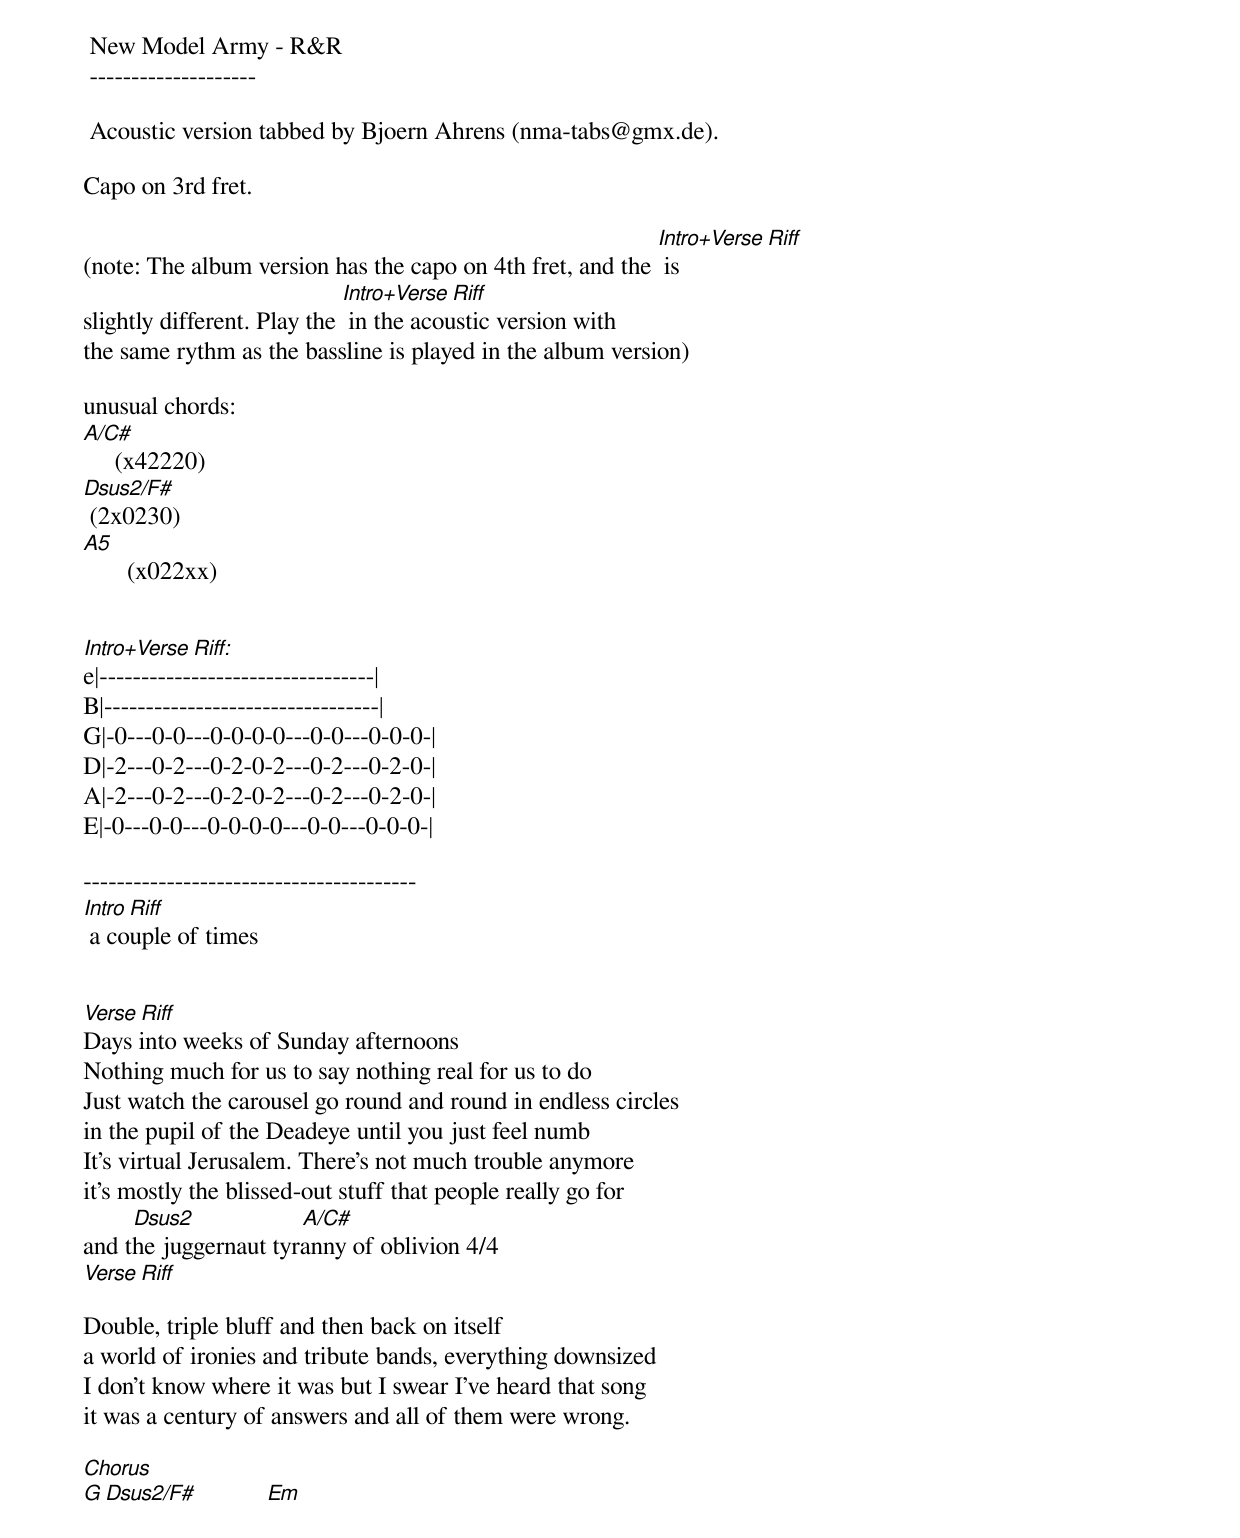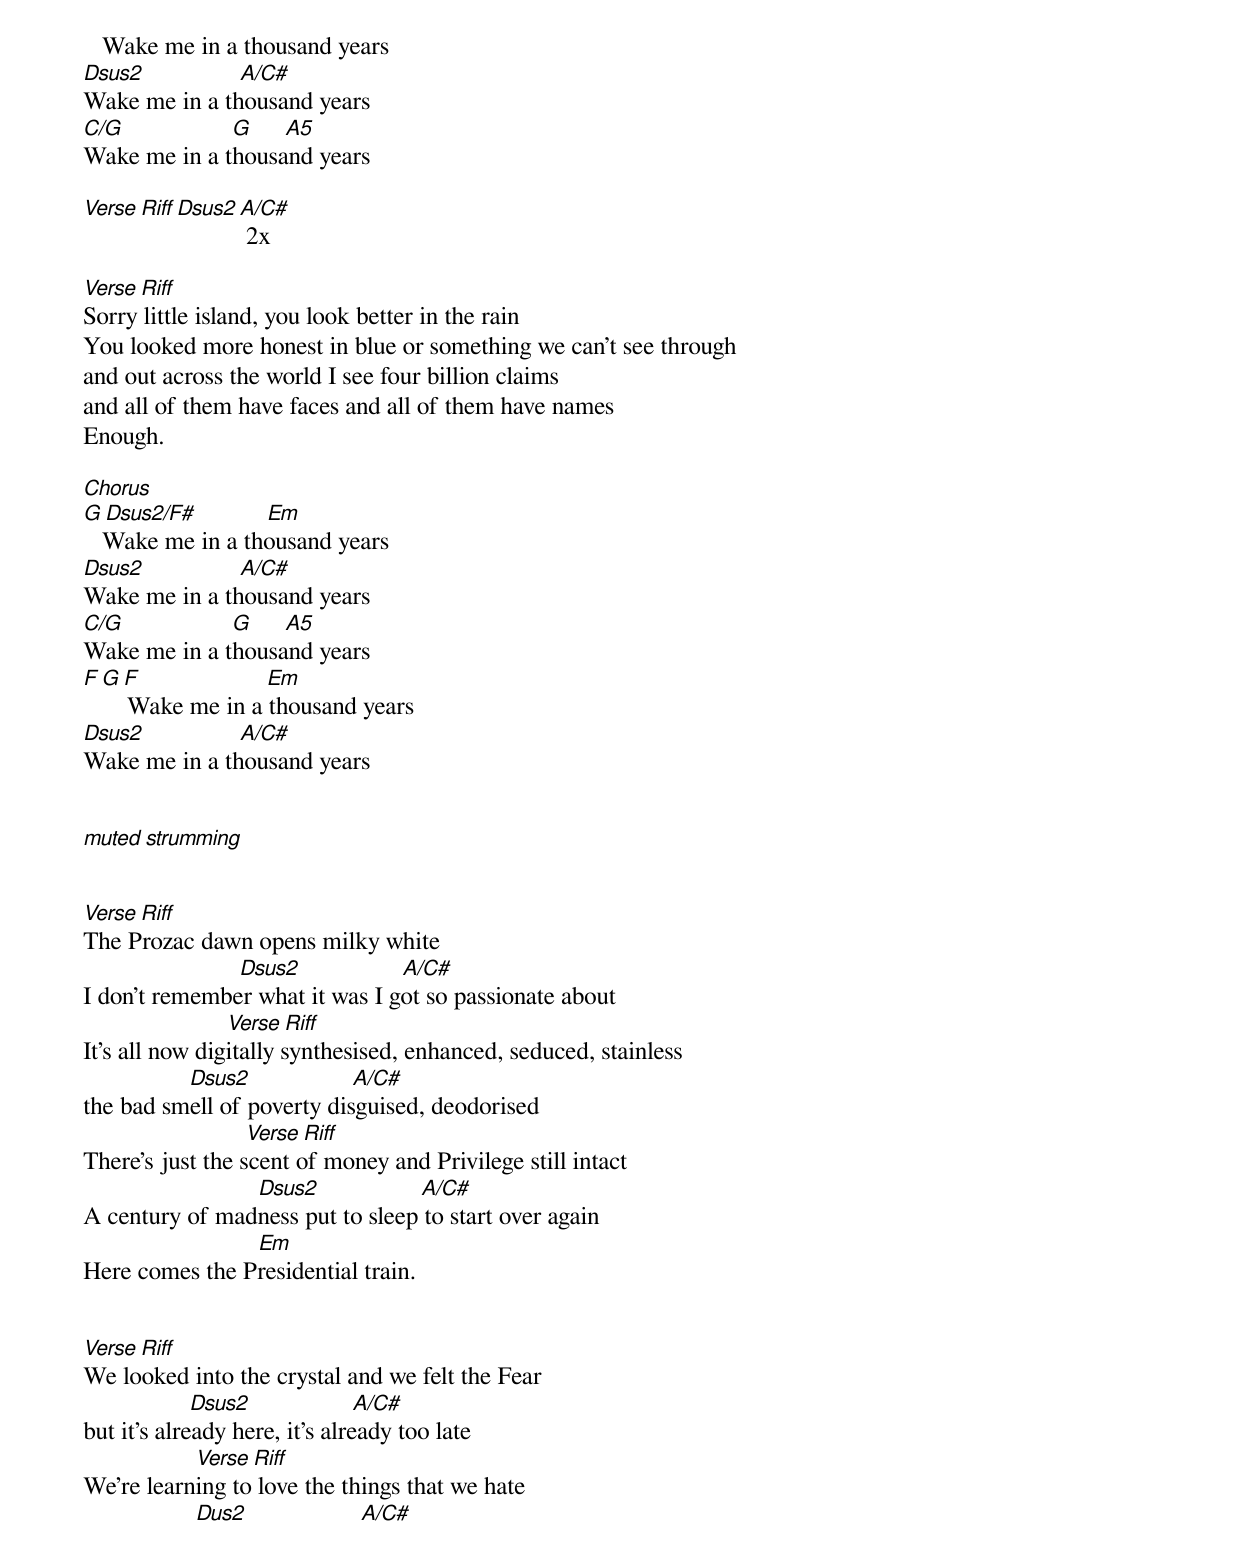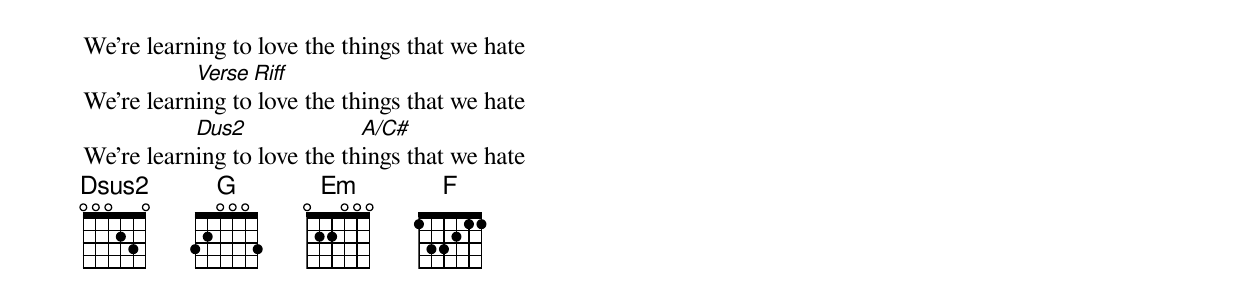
 New Model Army - R&R
 --------------------

 Acoustic version tabbed by Bjoern Ahrens (nma-tabs@gmx.de).

Capo on 3rd fret.

(note: The album version has the capo on 4th fret, and the [Intro+Verse Riff] is
slightly different. Play the [Intro+Verse Riff] in the acoustic version with
the same rythm as the bassline is played in the album version)

unusual chords:
[A/C#]     (x42220)
[Dsus2/F#] (2x0230)
[A5]       (x022xx)


[Intro+Verse Riff:]
e|---------------------------------|
B|---------------------------------|
G|-0---0-0---0-0-0-0---0-0---0-0-0-|
D|-2---0-2---0-2-0-2---0-2---0-2-0-|
A|-2---0-2---0-2-0-2---0-2---0-2-0-|
E|-0---0-0---0-0-0-0---0-0---0-0-0-|

----------------------------------------
[Intro Riff] a couple of times


[Verse Riff]
Days into weeks of Sunday afternoons
Nothing much for us to say nothing real for us to do
Just watch the carousel go round and round in endless circles
in the pupil of the Deadeye until you just feel numb
It's virtual Jerusalem. There's not much trouble anymore
it's mostly the blissed-out stuff that people really go for
        [Dsus2]                 [A/C#]
and the juggernaut tyranny of oblivion 4/4
[Verse Riff]

Double, triple bluff and then back on itself
a world of ironies and tribute bands, everything downsized
I don't know where it was but I swear I've heard that song
it was a century of answers and all of them were wrong.

[Chorus]
[G][Dsus2/F#]           [Em]
   Wake me in a thousand years
[Dsus2]               [A/C#]
Wake me in a thousand years
[C/G]                 [G]     [A5]
Wake me in a thousand years

[Verse Riff][Dsus2][A/C#] 2x

[Verse Riff]
Sorry little island, you look better in the rain
You looked more honest in blue or something we can't see through
and out across the world I see four billion claims
and all of them have faces and all of them have names
Enough.

[Chorus]
[G][Dsus2/F#]           [Em]
   Wake me in a thousand years
[Dsus2]               [A/C#]
Wake me in a thousand years
[C/G]                 [G]     [A5]
Wake me in a thousand years
[F][G][F]                    [Em]
       Wake me in a thousand years
[Dsus2]               [A/C#]
Wake me in a thousand years


[muted strumming]


[Verse Riff]
The Prozac dawn opens milky white
                         [Dsus2]                [A/C#]
I don't remember what it was I got so passionate about
                       [Verse Riff]
It's all now digitally synthesised, enhanced, seduced, stainless
                 [Dsus2]                [A/C#]
the bad smell of poverty disguised, deodorised
                          [Verse Riff]
There's just the scent of money and Privilege still intact
                            [Dsus2]                [A/C#]
A century of madness put to sleep to start over again
                            [Em]
Here comes the Presidential train.


[Verse Riff]
We looked into the crystal and we felt the Fear
                 [Dsus2]                [A/C#]
but it's already here, it's already too late
                  [Verse Riff]
We're learning to love the things that we hate
                  [Dus2]                  [A/C#]
We're learning to love the things that we hate
                  [Verse Riff]
We're learning to love the things that we hate
                  [Dus2]                  [A/C#]
We're learning to love the things that we hate
